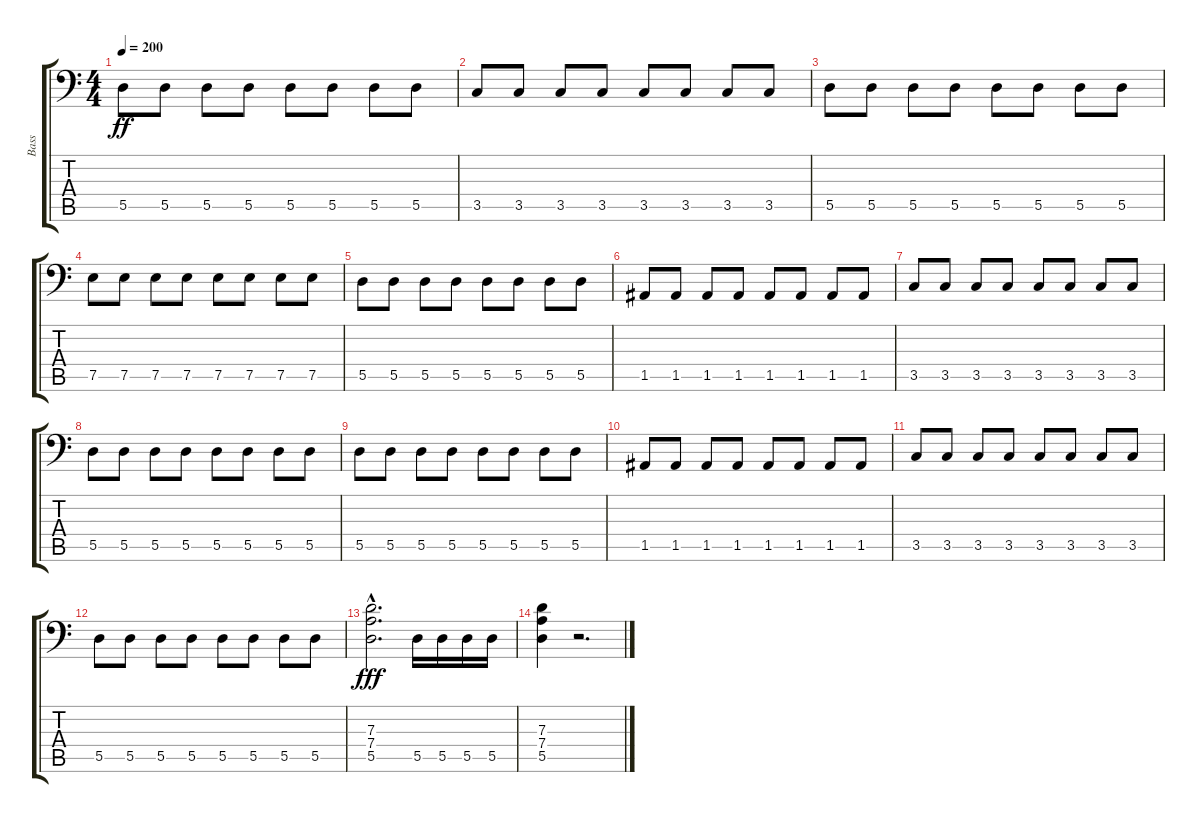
\track ("Bass" "Bass") {instrument electricbassfinger}
\staff {score tabs}
\tuning (E3 B2 G2 D2 A1 E1) {hide}
\ts (4 4)
\tempo 200
\clef f4
\ks c
5.5.8{dy ff} 5.5.8 5.5.8 5.5.8 5.5.8 5.5.8 5.5.8 5.5.8 |
3.5.8 3.5.8 3.5.8 3.5.8 3.5.8 3.5.8 3.5.8 3.5.8 |
5.5.8 5.5.8 5.5.8 5.5.8 5.5.8 5.5.8 5.5.8 5.5.8 |
7.5.8 7.5.8 7.5.8 7.5.8 7.5.8 7.5.8 7.5.8 7.5.8 |
5.5.8 5.5.8 5.5.8 5.5.8 5.5.8 5.5.8 5.5.8 5.5.8 |
1.5.8 1.5.8 1.5.8 1.5.8 1.5.8 1.5.8 1.5.8 1.5.8 |
3.5.8 3.5.8 3.5.8 3.5.8 3.5.8 3.5.8 3.5.8 3.5.8 |
5.5.8 5.5.8 5.5.8 5.5.8 5.5.8 5.5.8 5.5.8 5.5.8 |
5.5.8 5.5.8 5.5.8 5.5.8 5.5.8 5.5.8 5.5.8 5.5.8 |
1.5.8 1.5.8 1.5.8 1.5.8 1.5.8 1.5.8 1.5.8 1.5.8 |
3.5.8 3.5.8 3.5.8 3.5.8 3.5.8 3.5.8 3.5.8 3.5.8 |
5.5.8 5.5.8 5.5.8 5.5.8 5.5.8 5.5.8 5.5.8 5.5.8 |
(7.3{hac} 7.4{hac} 5.5{hac}).2{d dy fff} 5.5.16 5.5.16 5.5.16 5.5.16 |
(7.3 7.4 5.5).4 r.2{d}
